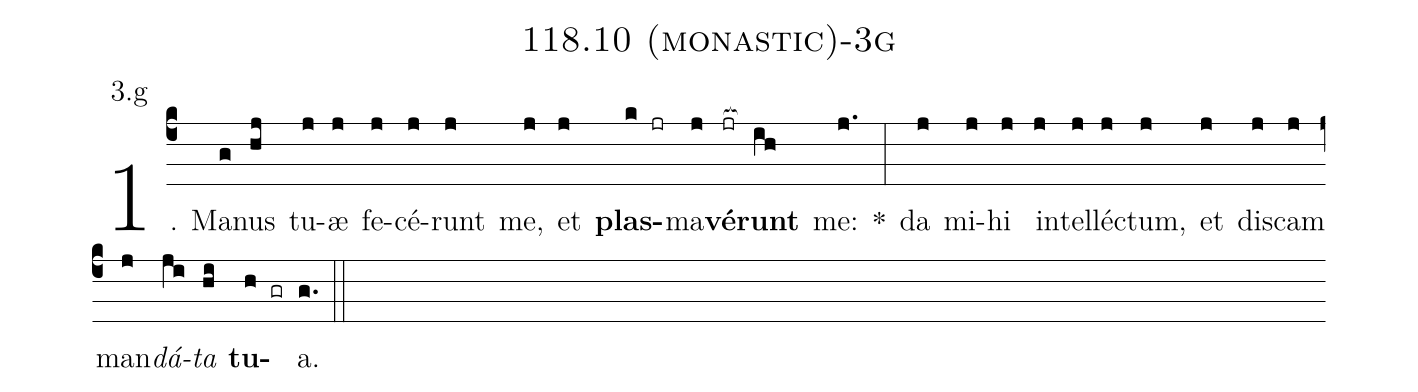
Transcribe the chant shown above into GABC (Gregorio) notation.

name: 118.10 (monastic)-3g;
annotation: 3.g;
%%
(c4)1. Ma(g)nus(hj) tu(j)æ(j) fe(j)cé(j)runt(j) me,(j) et(j) <b>plas</b>(k jr)ma(j)<b>vé</b>(jr[ocb:1{])<b>runt</b>(ih[ocb:0}]) me:(j.) *(:) da(j) mi(j)hi(j) in(j)tel(j)léc(j)tum,(j) et(j) dis(j)cam(j) man(j)<i>dá</i>(ji)<i>ta</i>(hi) <b>tu</b>(h gr)a.(g.) (::)
